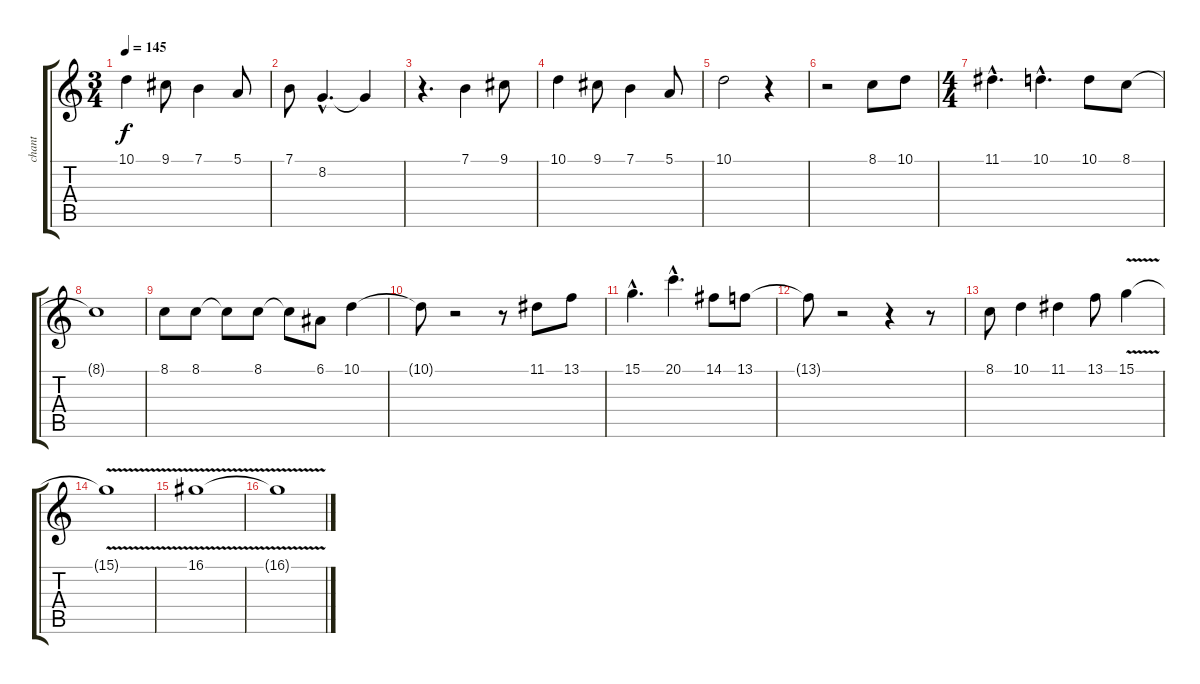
\track ("chant" "chant") {instrument synthvoice}
\staff {score tabs}
\tuning (E4 B3 G3 D3 A2 E2) {hide}
\ts (3 4)
\tempo 145
\clef g2
\ks c
10.1.4{dy f} 9.1.8 7.1.4 5.1.8 |
7.1.8 8.2{hac}.4{d} 8.2{t}.4 |
r.4{d} 7.1.4 9.1.8 |
10.1.4 9.1.8 7.1.4 5.1.8 |
10.1.2 r.4 |
r.2 8.1.8 10.1.8 |
\ts (4 4)
11.1{hac}.4{d} 10.1{hac}.4{d} 10.1.8 8.1.8 |
8.1{t}.1 |
8.1.8 8.1.8 8.1{t}.8 8.1.8 8.1{t}.8 6.1.8 10.1.4 |
10.1{t}.8 r.2 r.8 11.1.8 13.1.8 |
15.1{hac}.4{d} 20.1{hac}.4{d} 14.1.8 13.1.8 |
13.1{t}.8 r.2 r.4 r.8 |
8.1.8 10.1.4 11.1.4 13.1.8 15.1{v}.4 |
15.1{t}.1 |
16.1{v}.1 |
16.1{t}.1
